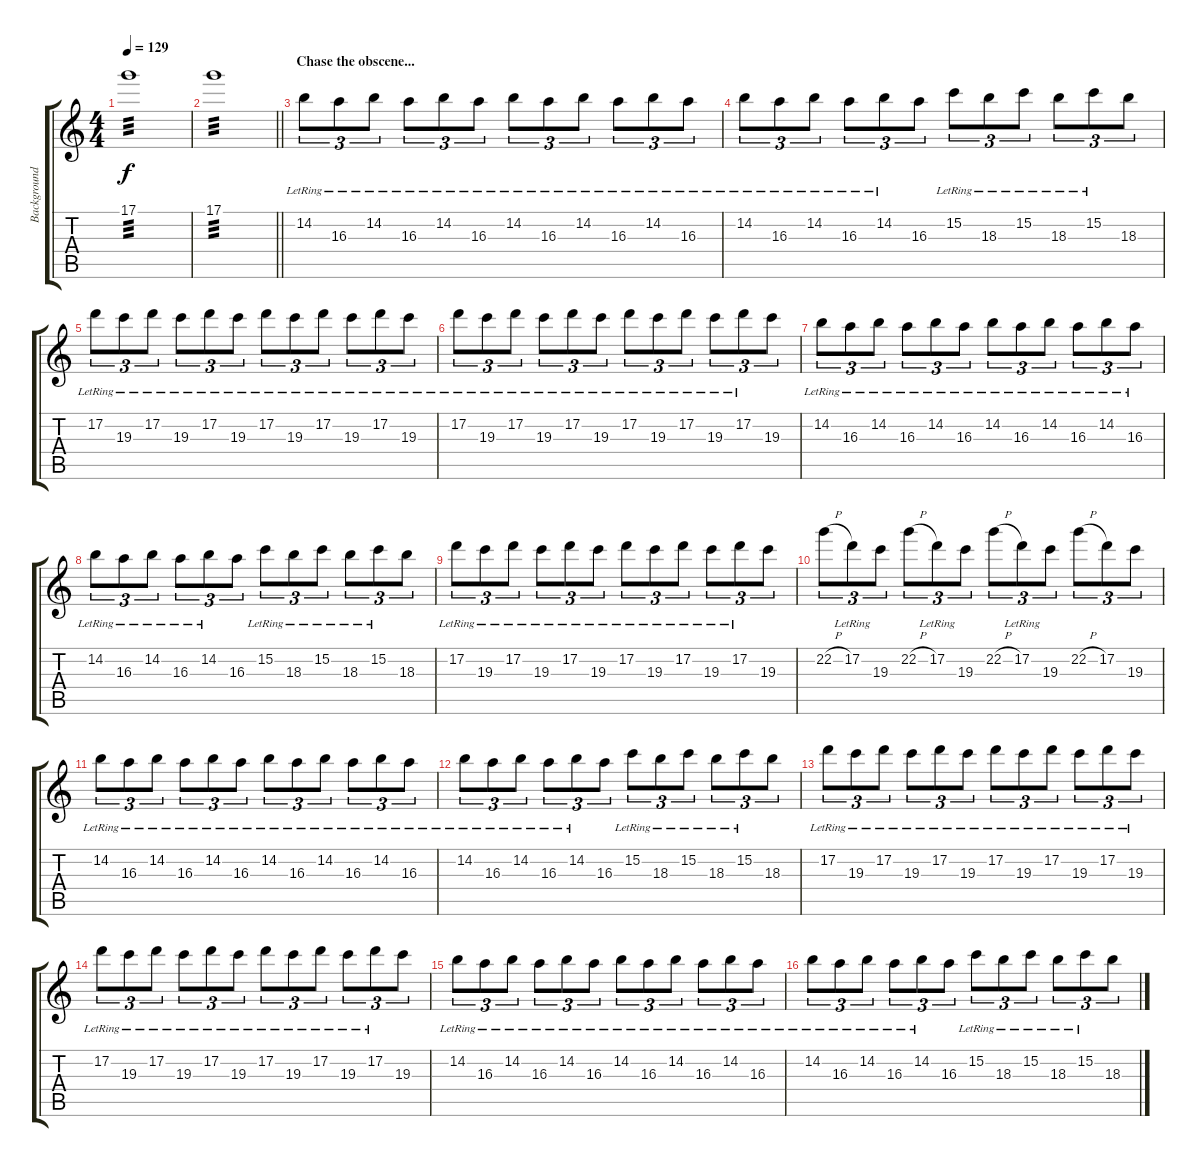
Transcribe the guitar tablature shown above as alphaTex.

\track ("Background Guitar" "Background") {instrument electricguitarclean}
\staff {score tabs}
\tuning (D4 A3 F3 C3 G2 C2) {hide}
\ts (4 4)
\tempo 129
\clef g2
\ks c
17.1.1{tp 3 dy f} |
\barLineRight lightlight
17.1.1{tp 3} |
\section ("" "Chase the obscene...")
14.2{lr}.8{tu (3 2) volume 10} 16.3{lr}.8{tu (3 2)} 14.2{lr}.8{tu (3 2)} 16.3{lr}.8{tu (3 2)} 14.2{lr}.8{tu (3 2)} 16.3{lr}.8{tu (3 2)} 14.2{lr}.8{tu (3 2)} 16.3{lr}.8{tu (3 2)} 14.2{lr}.8{tu (3 2)} 16.3{lr}.8{tu (3 2)} 14.2{lr}.8{tu (3 2)} 16.3{lr}.8{tu (3 2)} |
14.2{lr}.8{tu (3 2)} 16.3{lr}.8{tu (3 2)} 14.2{lr}.8{tu (3 2)} 16.3{lr}.8{tu (3 2)} 14.2{lr}.8{tu (3 2)} 16.3.8{tu (3 2)} 15.2{lr}.8{tu (3 2)} 18.3{lr}.8{tu (3 2)} 15.2{lr}.8{tu (3 2)} 18.3{lr}.8{tu (3 2)} 15.2{lr}.8{tu (3 2)} 18.3.8{tu (3 2)} |
17.2{lr}.8{tu (3 2)} 19.3{lr}.8{tu (3 2)} 17.2{lr}.8{tu (3 2)} 19.3{lr}.8{tu (3 2)} 17.2{lr}.8{tu (3 2)} 19.3{lr}.8{tu (3 2)} 17.2{lr}.8{tu (3 2)} 19.3{lr}.8{tu (3 2)} 17.2{lr}.8{tu (3 2)} 19.3{lr}.8{tu (3 2)} 17.2{lr}.8{tu (3 2)} 19.3{lr}.8{tu (3 2)} |
17.2{lr}.8{tu (3 2)} 19.3{lr}.8{tu (3 2)} 17.2{lr}.8{tu (3 2)} 19.3{lr}.8{tu (3 2)} 17.2{lr}.8{tu (3 2)} 19.3{lr}.8{tu (3 2)} 17.2{lr}.8{tu (3 2)} 19.3{lr}.8{tu (3 2)} 17.2{lr}.8{tu (3 2)} 19.3{lr}.8{tu (3 2)} 17.2{lr}.8{tu (3 2)} 19.3.8{tu (3 2)} |
14.2{lr}.8{tu (3 2)} 16.3{lr}.8{tu (3 2)} 14.2{lr}.8{tu (3 2)} 16.3{lr}.8{tu (3 2)} 14.2{lr}.8{tu (3 2)} 16.3{lr}.8{tu (3 2)} 14.2{lr}.8{tu (3 2)} 16.3{lr}.8{tu (3 2)} 14.2{lr}.8{tu (3 2)} 16.3{lr}.8{tu (3 2)} 14.2{lr}.8{tu (3 2)} 16.3{lr}.8{tu (3 2)} |
14.2{lr}.8{tu (3 2)} 16.3{lr}.8{tu (3 2)} 14.2{lr}.8{tu (3 2)} 16.3{lr}.8{tu (3 2)} 14.2{lr}.8{tu (3 2)} 16.3.8{tu (3 2)} 15.2{lr}.8{tu (3 2)} 18.3{lr}.8{tu (3 2)} 15.2{lr}.8{tu (3 2)} 18.3{lr}.8{tu (3 2)} 15.2{lr}.8{tu (3 2)} 18.3.8{tu (3 2)} |
17.2{lr}.8{tu (3 2)} 19.3{lr}.8{tu (3 2)} 17.2{lr}.8{tu (3 2)} 19.3{lr}.8{tu (3 2)} 17.2{lr}.8{tu (3 2)} 19.3{lr}.8{tu (3 2)} 17.2{lr}.8{tu (3 2)} 19.3{lr}.8{tu (3 2)} 17.2{lr}.8{tu (3 2)} 19.3{lr}.8{tu (3 2)} 17.2{lr}.8{tu (3 2)} 19.3.8{tu (3 2)} |
22.2{h}.8{tu (3 2)} 17.2{lr}.8{tu (3 2)} 19.3.8{tu (3 2)} 22.2{h}.8{tu (3 2)} 17.2{lr}.8{tu (3 2)} 19.3.8{tu (3 2)} 22.2{h}.8{tu (3 2)} 17.2{lr}.8{tu (3 2)} 19.3.8{tu (3 2)} 22.2{h}.8{tu (3 2)} 17.2.8{tu (3 2)} 19.3.8{tu (3 2)} |
14.2{lr}.8{tu (3 2)} 16.3{lr}.8{tu (3 2)} 14.2{lr}.8{tu (3 2)} 16.3{lr}.8{tu (3 2)} 14.2{lr}.8{tu (3 2)} 16.3{lr}.8{tu (3 2)} 14.2{lr}.8{tu (3 2)} 16.3{lr}.8{tu (3 2)} 14.2{lr}.8{tu (3 2)} 16.3{lr}.8{tu (3 2)} 14.2{lr}.8{tu (3 2)} 16.3{lr}.8{tu (3 2)} |
14.2{lr}.8{tu (3 2)} 16.3{lr}.8{tu (3 2)} 14.2{lr}.8{tu (3 2)} 16.3{lr}.8{tu (3 2)} 14.2{lr}.8{tu (3 2)} 16.3.8{tu (3 2)} 15.2{lr}.8{tu (3 2)} 18.3{lr}.8{tu (3 2)} 15.2{lr}.8{tu (3 2)} 18.3{lr}.8{tu (3 2)} 15.2{lr}.8{tu (3 2)} 18.3.8{tu (3 2)} |
17.2{lr}.8{tu (3 2)} 19.3{lr}.8{tu (3 2)} 17.2{lr}.8{tu (3 2)} 19.3{lr}.8{tu (3 2)} 17.2{lr}.8{tu (3 2)} 19.3{lr}.8{tu (3 2)} 17.2{lr}.8{tu (3 2)} 19.3{lr}.8{tu (3 2)} 17.2{lr}.8{tu (3 2)} 19.3{lr}.8{tu (3 2)} 17.2{lr}.8{tu (3 2)} 19.3{lr}.8{tu (3 2)} |
17.2{lr}.8{tu (3 2)} 19.3{lr}.8{tu (3 2)} 17.2{lr}.8{tu (3 2)} 19.3{lr}.8{tu (3 2)} 17.2{lr}.8{tu (3 2)} 19.3{lr}.8{tu (3 2)} 17.2{lr}.8{tu (3 2)} 19.3{lr}.8{tu (3 2)} 17.2{lr}.8{tu (3 2)} 19.3{lr}.8{tu (3 2)} 17.2{lr}.8{tu (3 2)} 19.3.8{tu (3 2)} |
14.2{lr}.8{tu (3 2)} 16.3{lr}.8{tu (3 2)} 14.2{lr}.8{tu (3 2)} 16.3{lr}.8{tu (3 2)} 14.2{lr}.8{tu (3 2)} 16.3{lr}.8{tu (3 2)} 14.2{lr}.8{tu (3 2)} 16.3{lr}.8{tu (3 2)} 14.2{lr}.8{tu (3 2)} 16.3{lr}.8{tu (3 2)} 14.2{lr}.8{tu (3 2)} 16.3{lr}.8{tu (3 2)} |
14.2{lr}.8{tu (3 2)} 16.3{lr}.8{tu (3 2)} 14.2{lr}.8{tu (3 2)} 16.3{lr}.8{tu (3 2)} 14.2{lr}.8{tu (3 2)} 16.3.8{tu (3 2)} 15.2{lr}.8{tu (3 2)} 18.3{lr}.8{tu (3 2)} 15.2{lr}.8{tu (3 2)} 18.3{lr}.8{tu (3 2)} 15.2{lr}.8{tu (3 2)} 18.3.8{tu (3 2)}
